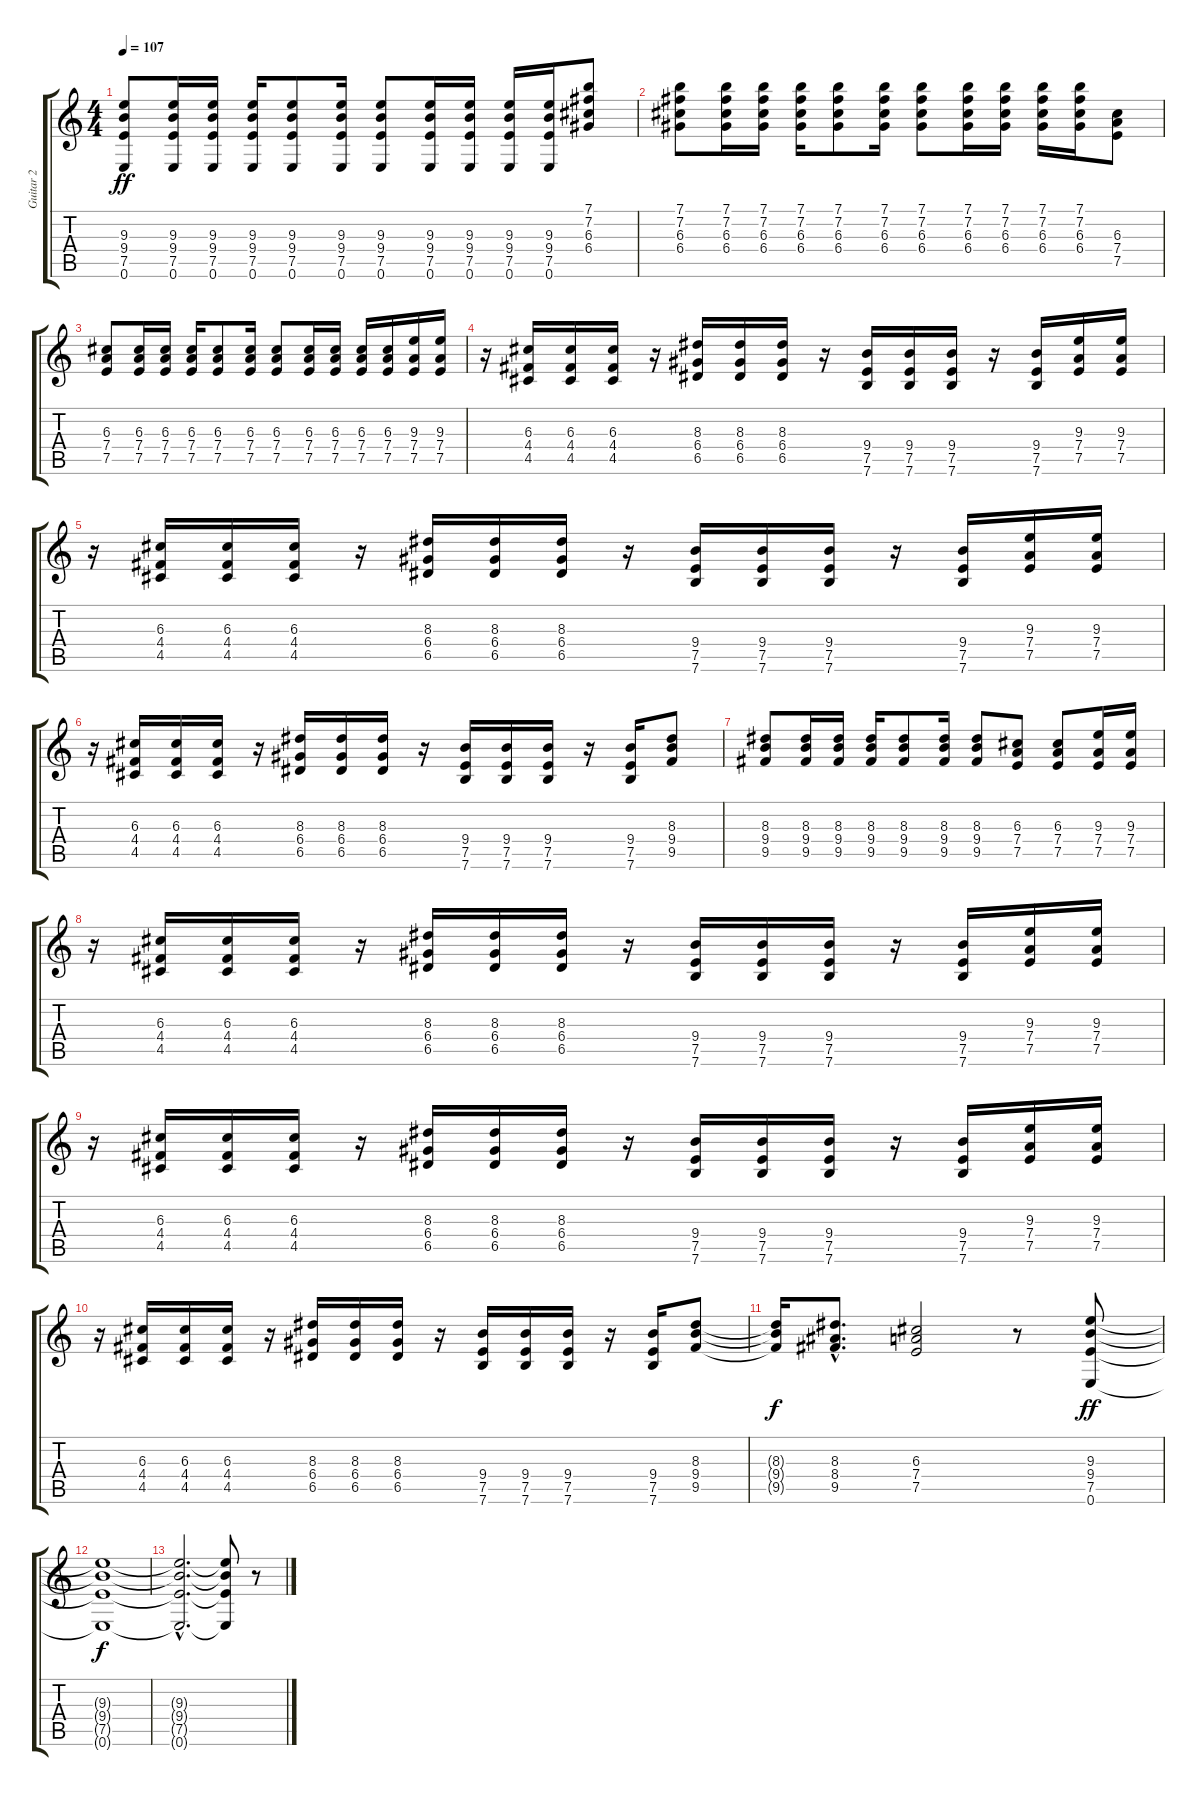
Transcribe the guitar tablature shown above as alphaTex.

\track ("Guitar 2" "Guitar 2") {instrument electricguitarclean}
\staff {score tabs}
\tuning (E4 B3 G3 D3 A2 E2) {hide}
\ts (4 4)
\tempo 107
\clef g2
\ks c
(9.3 9.4 7.5 0.6).8{dy ff} (9.3 9.4 7.5 0.6).16 (9.3 9.4 7.5 0.6).16 (9.3 9.4 7.5 0.6).16 (9.3 9.4 7.5 0.6).8 (9.3 9.4 7.5 0.6).16 (9.3 9.4 7.5 0.6).8 (9.3 9.4 7.5 0.6).16 (9.3 9.4 7.5 0.6).16 (9.3 9.4 7.5 0.6).16 (9.3 9.4 7.5 0.6).16 (7.1 7.2 6.3 6.4).8 |
(7.1 7.2 6.3 6.4).8 (7.1 7.2 6.3 6.4).16 (7.1 7.2 6.3 6.4).16 (7.1 7.2 6.3 6.4).16 (7.1 7.2 6.3 6.4).8 (7.1 7.2 6.3 6.4).16 (7.1 7.2 6.3 6.4).8 (7.1 7.2 6.3 6.4).16 (7.1 7.2 6.3 6.4).16 (7.1 7.2 6.3 6.4).16 (7.1 7.2 6.3 6.4).16 (6.3 7.4 7.5).8 |
(6.3 7.4 7.5).8 (6.3 7.4 7.5).16 (6.3 7.4 7.5).16 (6.3 7.4 7.5).16 (6.3 7.4 7.5).8 (6.3 7.4 7.5).16 (6.3 7.4 7.5).8 (6.3 7.4 7.5).16 (6.3 7.4 7.5).16 (6.3 7.4 7.5).16 (6.3 7.4 7.5).16 (9.3 7.4 7.5).16 (9.3 7.4 7.5).16 |
r.16 (6.3 4.4 4.5).16 (6.3 4.4 4.5).16 (6.3 4.4 4.5).16 r.16 (8.3 6.4 6.5).16 (8.3 6.4 6.5).16 (8.3 6.4 6.5).16 r.16 (9.4 7.5 7.6).16 (9.4 7.5 7.6).16 (9.4 7.5 7.6).16 r.16 (9.4 7.5 7.6).16 (9.3 7.4 7.5).16 (9.3 7.4 7.5).16 |
r.16 (6.3 4.4 4.5).16 (6.3 4.4 4.5).16 (6.3 4.4 4.5).16 r.16 (8.3 6.4 6.5).16 (8.3 6.4 6.5).16 (8.3 6.4 6.5).16 r.16 (9.4 7.5 7.6).16 (9.4 7.5 7.6).16 (9.4 7.5 7.6).16 r.16 (9.4 7.5 7.6).16 (9.3 7.4 7.5).16 (9.3 7.4 7.5).16 |
r.16 (6.3 4.4 4.5).16 (6.3 4.4 4.5).16 (6.3 4.4 4.5).16 r.16 (8.3 6.4 6.5).16 (8.3 6.4 6.5).16 (8.3 6.4 6.5).16 r.16 (9.4 7.5 7.6).16 (9.4 7.5 7.6).16 (9.4 7.5 7.6).16 r.16 (9.4 7.5 7.6).16 (8.3 9.4 9.5).8 |
(8.3 9.4 9.5).8 (8.3 9.4 9.5).16 (8.3 9.4 9.5).16 (8.3 9.4 9.5).16 (8.3 9.4 9.5).8 (8.3 9.4 9.5).16 (8.3 9.4 9.5).8 (6.3 7.4 7.5).8 (6.3 7.4 7.5).8 (9.3 7.4 7.5).16 (9.3 7.4 7.5).16 |
r.16 (6.3 4.4 4.5).16 (6.3 4.4 4.5).16 (6.3 4.4 4.5).16 r.16 (8.3 6.4 6.5).16 (8.3 6.4 6.5).16 (8.3 6.4 6.5).16 r.16 (9.4 7.5 7.6).16 (9.4 7.5 7.6).16 (9.4 7.5 7.6).16 r.16 (9.4 7.5 7.6).16 (9.3 7.4 7.5).16 (9.3 7.4 7.5).16 |
r.16 (6.3 4.4 4.5).16 (6.3 4.4 4.5).16 (6.3 4.4 4.5).16 r.16 (8.3 6.4 6.5).16 (8.3 6.4 6.5).16 (8.3 6.4 6.5).16 r.16 (9.4 7.5 7.6).16 (9.4 7.5 7.6).16 (9.4 7.5 7.6).16 r.16 (9.4 7.5 7.6).16 (9.3 7.4 7.5).16 (9.3 7.4 7.5).16 |
r.16 (6.3 4.4 4.5).16 (6.3 4.4 4.5).16 (6.3 4.4 4.5).16 r.16 (8.3 6.4 6.5).16 (8.3 6.4 6.5).16 (8.3 6.4 6.5).16 r.16 (9.4 7.5 7.6).16 (9.4 7.5 7.6).16 (9.4 7.5 7.6).16 r.16 (9.4 7.5 7.6).16 (8.3 9.4 9.5).8 |
(8.3{t} 9.4{t} 9.5{t}).16{dy f} (8.3{hac} 8.4{hac} 9.5{hac}).8{d} (6.3 7.4 7.5).2 r.8 (9.3 9.4 7.5 0.6).8{dy ff} |
(9.3{t} 9.4{t} 7.5{t} 0.6{t}).1{dy f} |
(9.3{hac t} 9.4{hac t} 7.5{hac t} 0.6{hac t}).2{d} (9.3{t} 9.4{t} 7.5{t} 0.6{t}).8 r.8
